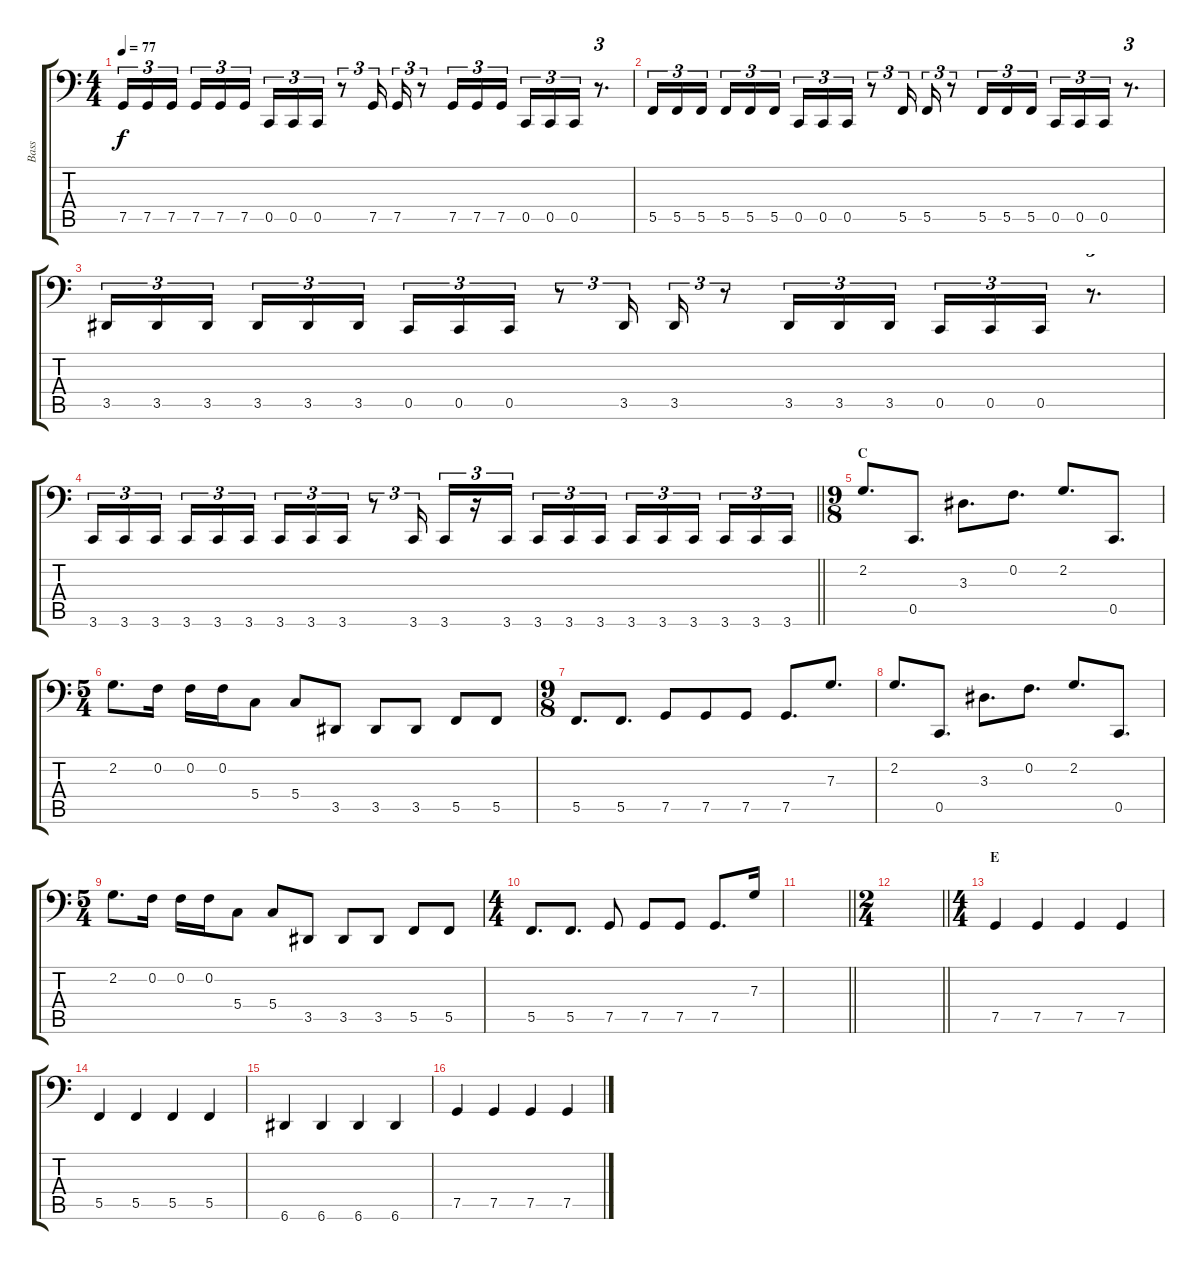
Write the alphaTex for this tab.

\track ("Bass" "Bass") {instrument electricbasspick}
\staff {score tabs}
\tuning (Bb2 F2 C2 G1 C1 A0) {hide}
\ts (4 4)
\tempo 77
\clef f4
\ks c
7.5.16{tu (3 2) dy f} 7.5.16{tu (3 2)} 7.5.16{tu (3 2) beam splitsecondary} 7.5.16{tu (3 2)} 7.5.16{tu (3 2)} 7.5.16{tu (3 2)} 0.5.16{tu (3 2)} 0.5.16{tu (3 2)} 0.5.16{tu (3 2)} r.8{tu (3 2)} 7.5.16{tu (3 2)} 7.5.16{tu (3 2)} r.8{tu (3 2)} 7.5.16{tu (3 2)} 7.5.16{tu (3 2)} 7.5.16{tu (3 2)} 0.5.16{tu (3 2)} 0.5.16{tu (3 2)} 0.5.16{tu (3 2)} r.8{d tu (3 2)} |
5.5.16{tu (3 2)} 5.5.16{tu (3 2)} 5.5.16{tu (3 2) beam splitsecondary} 5.5.16{tu (3 2)} 5.5.16{tu (3 2)} 5.5.16{tu (3 2)} 0.5.16{tu (3 2)} 0.5.16{tu (3 2)} 0.5.16{tu (3 2)} r.8{tu (3 2)} 5.5.16{tu (3 2)} 5.5.16{tu (3 2)} r.8{tu (3 2)} 5.5.16{tu (3 2)} 5.5.16{tu (3 2)} 5.5.16{tu (3 2)} 0.5.16{tu (3 2)} 0.5.16{tu (3 2)} 0.5.16{tu (3 2)} r.8{d tu (3 2)} |
3.5.16{tu (3 2)} 3.5.16{tu (3 2)} 3.5.16{tu (3 2) beam splitsecondary} 3.5.16{tu (3 2)} 3.5.16{tu (3 2)} 3.5.16{tu (3 2)} 0.5.16{tu (3 2)} 0.5.16{tu (3 2)} 0.5.16{tu (3 2)} r.8{tu (3 2)} 3.5.16{tu (3 2)} 3.5.16{tu (3 2)} r.8{tu (3 2)} 3.5.16{tu (3 2)} 3.5.16{tu (3 2)} 3.5.16{tu (3 2)} 0.5.16{tu (3 2)} 0.5.16{tu (3 2)} 0.5.16{tu (3 2)} r.8{d tu (3 2)} |
\barLineRight lightlight
3.6.16{tu (3 2)} 3.6.16{tu (3 2)} 3.6.16{tu (3 2) beam splitsecondary} 3.6.16{tu (3 2)} 3.6.16{tu (3 2)} 3.6.16{tu (3 2)} 3.6.16{tu (3 2)} 3.6.16{tu (3 2)} 3.6.16{tu (3 2)} r.8{tu (3 2)} 3.6.16{tu (3 2)} 3.6.16{tu (3 2)} r.16{tu (3 2)} 3.6.16{tu (3 2) beam splitsecondary} 3.6.16{tu (3 2)} 3.6.16{tu (3 2)} 3.6.16{tu (3 2)} 3.6.16{tu (3 2)} 3.6.16{tu (3 2)} 3.6.16{tu (3 2) beam splitsecondary} 3.6.16{tu (3 2)} 3.6.16{tu (3 2)} 3.6.16{tu (3 2)} |
\ts (9 8)
\section ("" "C")
2.2.8{d} 0.5.8{d} 3.3.8{d} 0.2.8{d} 2.2.8{d} 0.5.8{d} |
\ts (5 4)
2.2.8{d} 0.2.16 0.2.16 0.2.16 5.4.8 5.4.8 3.5.8 3.5.8 3.5.8 5.5.8 5.5.8 |
\ts (9 8)
5.5.8{d} 5.5.8{d} 7.5.8 7.5.8 7.5.8 7.5.8{d} 7.3.8{d} |
2.2.8{d} 0.5.8{d} 3.3.8{d} 0.2.8{d} 2.2.8{d} 0.5.8{d} |
\ts (5 4)
2.2.8{d} 0.2.16 0.2.16 0.2.16 5.4.8 5.4.8 3.5.8 3.5.8 3.5.8 5.5.8 5.5.8 |
\ts (4 4)
5.5.8{d} 5.5.8{d} 7.5.8 7.5.8 7.5.8 7.5.8{d} 7.3.16 |
\barLineRight lightlight
|
\ts (2 4)
\barLineRight lightlight
|
\ts (4 4)
\section ("" "E")
7.5.4 7.5.4 7.5.4 7.5.4 |
5.5.4 5.5.4 5.5.4 5.5.4 |
6.6.4 6.6.4 6.6.4 6.6.4 |
7.5.4 7.5.4 7.5.4 7.5.4
